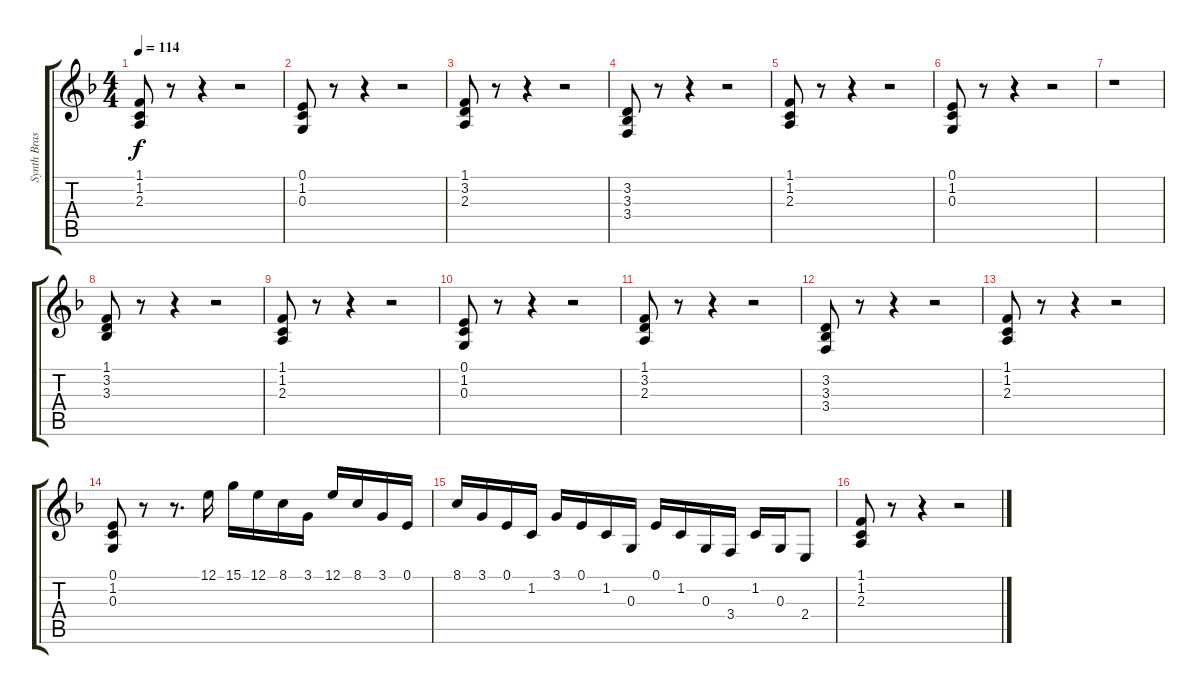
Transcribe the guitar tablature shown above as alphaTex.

\track ("Synth Brass" "Synth Bras") {instrument brasssection}
\staff {score tabs}
\tuning (E4 B3 G3 D3 A2 E2) {hide}
\ts (4 4)
\tempo 114
\clef g2
\ks f
(1.1 1.2 2.3).8{dy f} r.8 r.4 r.2 |
(0.1 1.2 0.3).8 r.8 r.4 r.2 |
(1.1 3.2 2.3).8 r.8 r.4 r.2 |
(3.2 3.3 3.4).8 r.8 r.4 r.2 |
(1.1 1.2 2.3).8 r.8 r.4 r.2 |
(0.1 1.2 0.3).8 r.8 r.4 r.2 |
r.1 |
(1.1 3.2 3.3).8 r.8 r.4 r.2 |
(1.1 1.2 2.3).8 r.8 r.4 r.2 |
(0.1 1.2 0.3).8 r.8 r.4 r.2 |
(1.1 3.2 2.3).8 r.8 r.4 r.2 |
(3.2 3.3 3.4).8 r.8 r.4 r.2 |
(1.1 1.2 2.3).8 r.8 r.4 r.2 |
(0.1 1.2 0.3).8 r.8 r.8{d} 12.1.16{balance 16} 15.1.16 12.1.16 8.1.16 3.1.16 12.1.16 8.1.16 3.1.16 0.1.16 |
8.1.16 3.1.16 0.1.16 1.2.16 3.1.16 0.1.16 1.2.16 0.3.16 0.1.16 1.2.16 0.3.16 3.4.16 1.2.16 0.3.16 2.4.8 |
(1.1 1.2 2.3).8{balance 0} r.8 r.4 r.2
